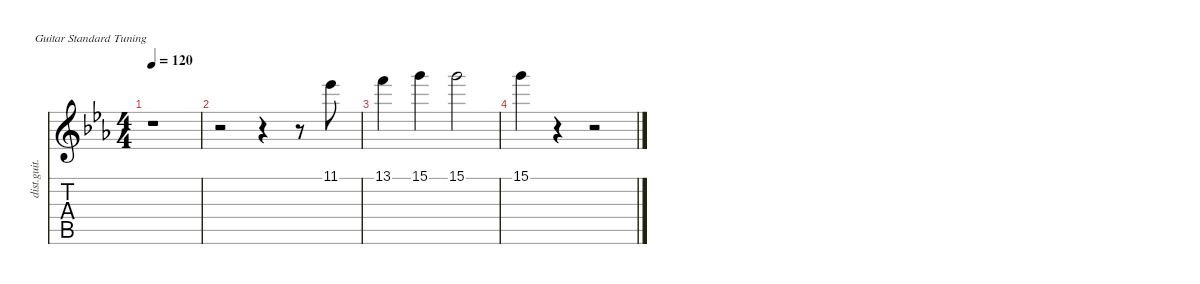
\defaultSystemsLayout 4
\hideDynamics
\bracketExtendMode nobrackets
\otherSystemsTrackNameOrientation horizontal
\track ("Backing" "dist.guit.") {instrument distortionguitar}
\staff {score tabs}
\tuning (E4 B3 G3 D3 A2 E2)
\ts (4 4)
\tempo 120
\clef g2
\ks eb
r.1{dy f beam Down} |
r.2{beam Down} r.4{beam Down} r.8{beam Down} 11.1{acc b}.8{beam Down} |
13.1{acc forcenatural}.4{beam Down} 15.1{acc forcenatural}.4{beam Down} 15.1{acc forcenatural}.2{beam Down} |
15.1{acc forcenatural}.4{beam Down} r.4{beam Down} r.2{beam Down}
